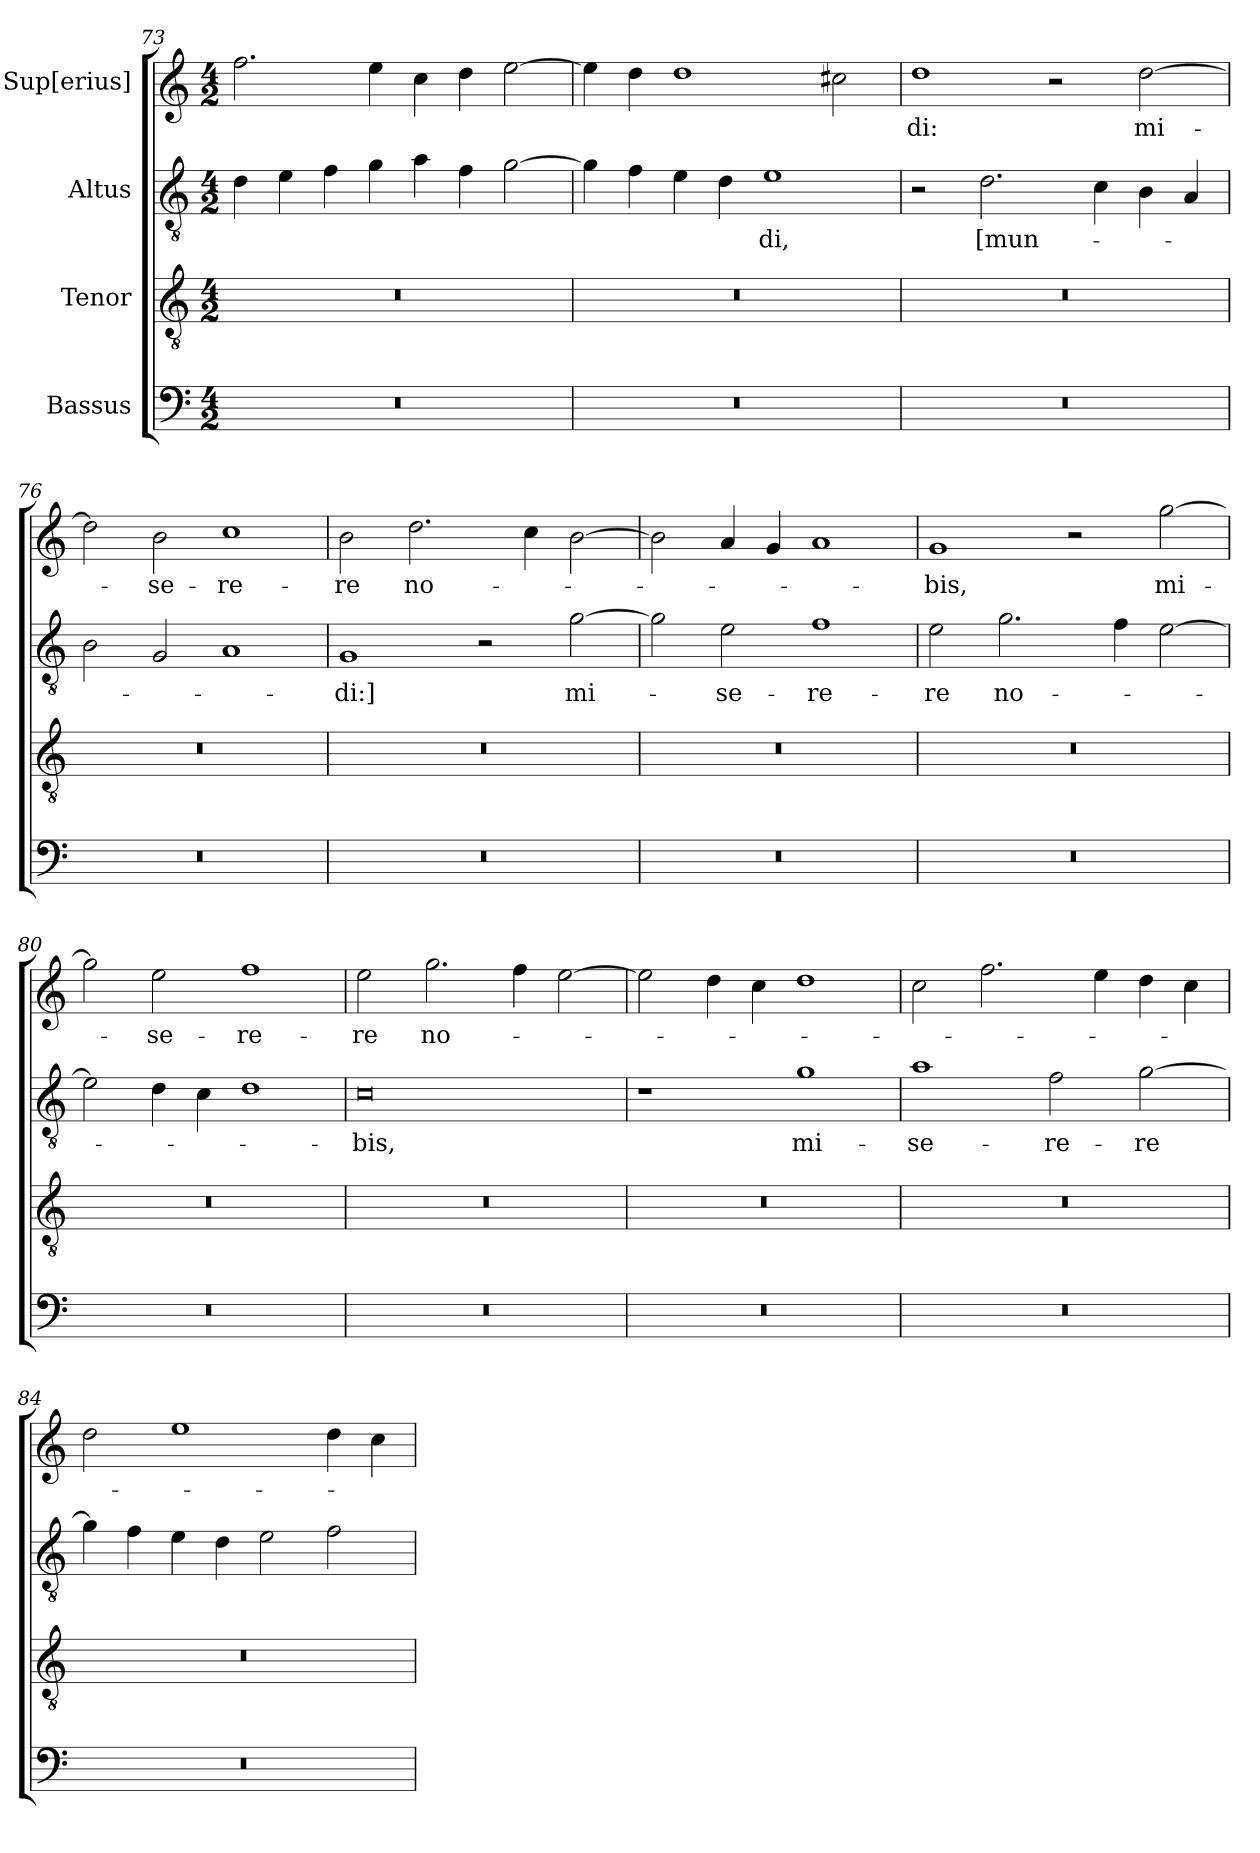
**kern	**kern	**kern	**text	**kern	**text
*part4	*part3	*part2	*part2	*part1	*part1
*staff4	*staff3	*staff2	*staff2	*staff1	*staff1
*I"Bassus	*I"Tenor	*I"Altus	*	*I"Sup[erius]	*
*clefF4	*clefGv2	*clefGv2	*	*clefG2	*
*k[]	*k[]	*k[]	*	*k[]	*
*M4/2	*M4/2	*M4/2	*	*M4/2	*
=73	=73	=73	=73	=73	=73
0r	0r	4d\	.	2.ff\	.
.	.	4e\	.	.	.
.	.	4f\	.	.	.
.	.	4g\	.	4ee\	.
.	.	4a\	.	4cc\	.
.	.	4f\	.	4dd\	.
.	.	[2g\	.	[2ee\	.
=74	=74	=74	=74	=74	=74
0r	0r	4g\]	.	4ee\]	.
.	.	4f\	.	4dd\	.
.	.	4e\	.	1dd\	.
.	.	4d\	.	.	.
.	.	1e\	-di,	.	.
.	.	.	.	2cc#X\	.
=75	=75	=75	=75	=75	=75
0r	0r	2r	.	1dd\	-di:
.	.	2.d\	[mun-	.	.
.	.	.	.	2r	.
.	.	4c\	.	.	.
.	.	4B\	.	[2dd\	mi-
.	.	4A/	.	.	.
=76	=76	=76	=76	=76	=76
0r	0r	2B\	.	2dd\]	.
.	.	2G/	.	2b\	-se-
.	.	1A/	.	1cc\	-re-
=77	=77	=77	=77	=77	=77
0r	0r	1G/	-di:]	2b\	-re
.	.	.	.	2.dd\	no-
.	.	2r	.	.	.
.	.	.	.	4cc\	.
.	.	[2g\	mi-	[2b\	.
=78	=78	=78	=78	=78	=78
0r	0r	2g\]	.	2b\]	.
.	.	2e\	-se-	4a/	.
.	.	.	.	4g/	.
.	.	1f\	-re-	1a/	.
=79	=79	=79	=79	=79	=79
0r	0r	2e\	-re	1g/	-bis,
.	.	2.g\	no-	.	.
.	.	.	.	2r	.
.	.	4f\	.	.	.
.	.	[2e\	.	[2gg\	mi-
=80	=80	=80	=80	=80	=80
0r	0r	2e\]	.	2gg\]	.
.	.	4d\	.	2ee\	-se-
.	.	4c\	.	.	.
.	.	1d\	.	1ff\	-re-
=81	=81	=81	=81	=81	=81
0r	0r	0c\	-bis,	2ee\	-re
.	.	.	.	2.gg\	no-
.	.	.	.	4ff\	.
.	.	.	.	[2ee\	.
=82	=82	=82	=82	=82	=82
0r	0r	1r	.	2ee\]	.
.	.	.	.	4dd\	.
.	.	.	.	4cc\	.
.	.	1g\	mi-	1dd\	.
=83	=83	=83	=83	=83	=83
0r	0r	1a\	-se-	2cc\	.
.	.	.	.	2.ff\	.
.	.	2f\	-re-	.	.
.	.	.	.	4ee\	.
.	.	[2g\	-re	4dd\	.
.	.	.	.	4cc\	.
=84	=84	=84	=84	=84	=84
0r	0r	4g\]	.	2dd\	.
.	.	4f\	.	.	.
.	.	4e\	.	1ee\	.
.	.	4d\	.	.	.
.	.	2e\	.	.	.
.	.	2f\	.	4dd\	.
.	.	.	.	4cc\	.
=	=	=	=	=	=
*-	*-	*-	*-	*-	*-
